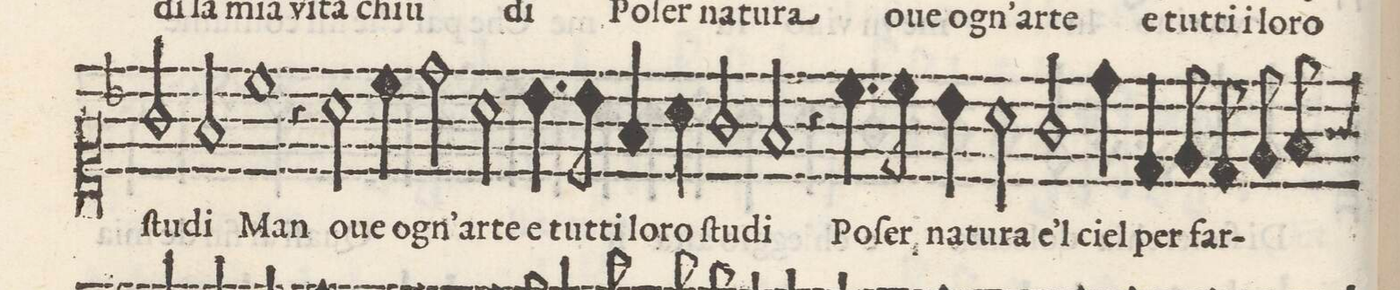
**kern	**text
*I"CANTO	*
*clefC1	*
*k[b-]	*
*met(c)	*
*M2/1	*
2g/	ſtu-
2f/	-di
1cc	Man
=19-	=19-
4r	.
2a\	oue
4cc\	ogn'
2dd\	ar-
2a\	-te
=20-	=20-
4.b-\	e tu-
8b-\	-tti
4f/	lo-
4a\	-ro
2g/	ſtu-
2f/	-di
=21-	=21-
4r	.
4.cc\	Po-
8cc\	-ser
4b-\	na-
2a\	-tu-
2g/	-ra
=22-	=22-
4dd\	e 'l
4d/	ciel
8e/	per
8d/	far-
8e/	.
8f/	.
*custos:g	*
*-	*-
